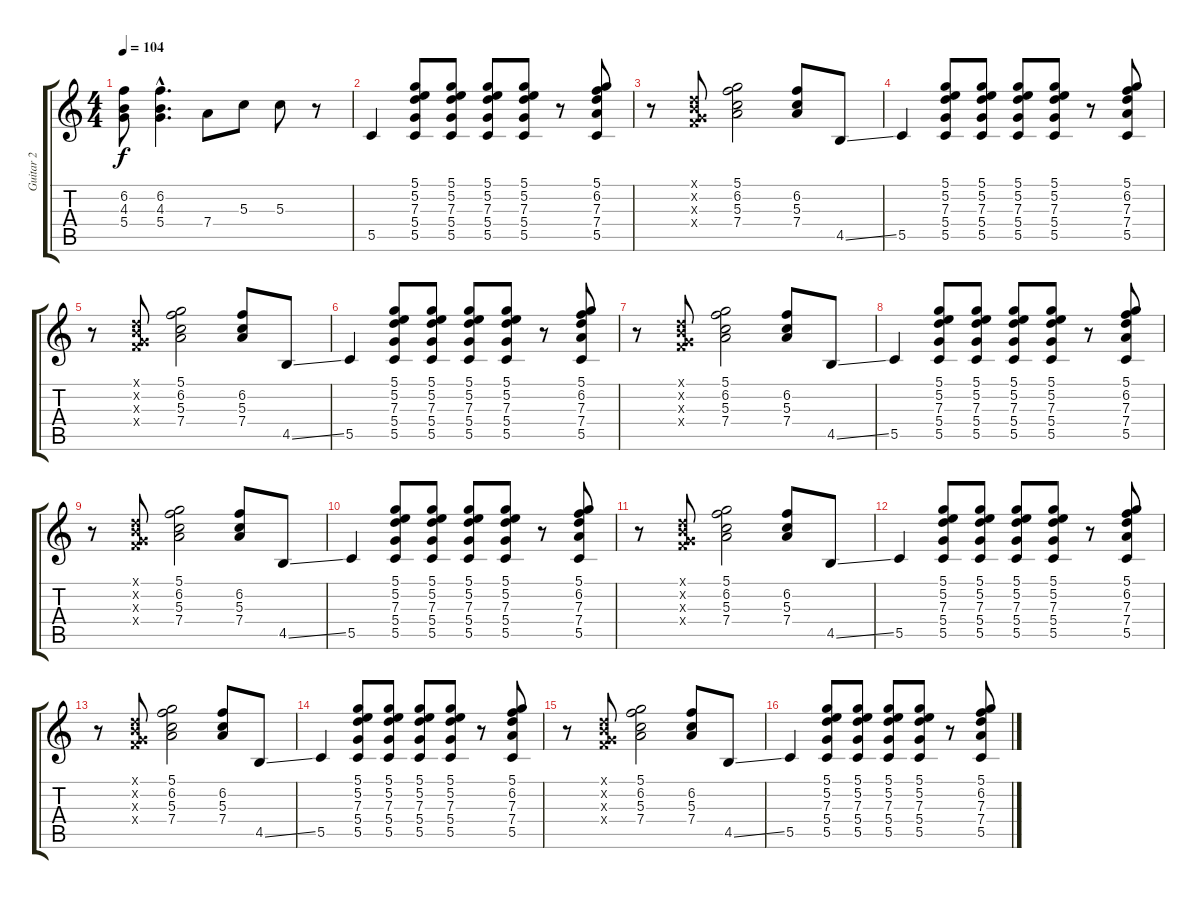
\track ("Guitar 2" "Guitar 2") {instrument electricguitarclean}
\staff {score tabs}
\tuning (D4 B3 G3 D3 G2 D2) {hide}
\ts (4 4)
\tempo 104
\clef g2
\ks c
(6.2{t} 4.3{t} 5.4{t}).8{dy f} (6.2{hac} 4.3{hac} 5.4{hac}).4{d} 7.4.8 5.3.8 5.3.8 r.8 |
5.5.4 (5.1 5.2 7.3 5.4 5.5).8 (5.1 5.2 7.3 5.4 5.5).8 (5.1 5.2 7.3 5.4 5.5).8 (5.1 5.2 7.3 5.4 5.5).8 r.8 (5.1 6.2 7.3 7.4 5.5).8 |
r.8 (0.1{x} 0.2{x} 0.3{x} 3.4{x}).8 (5.1 6.2 5.3 7.4).2 (6.2 5.3 7.4).8 4.5{ss}.8 |
5.5.4 (5.1 5.2 7.3 5.4 5.5).8 (5.1 5.2 7.3 5.4 5.5).8 (5.1 5.2 7.3 5.4 5.5).8 (5.1 5.2 7.3 5.4 5.5).8 r.8 (5.1 6.2 7.3 7.4 5.5).8 |
r.8 (0.1{x} 0.2{x} 0.3{x} 3.4{x}).8 (5.1 6.2 5.3 7.4).2 (6.2 5.3 7.4).8 4.5{ss}.8 |
5.5.4 (5.1 5.2 7.3 5.4 5.5).8 (5.1 5.2 7.3 5.4 5.5).8 (5.1 5.2 7.3 5.4 5.5).8 (5.1 5.2 7.3 5.4 5.5).8 r.8 (5.1 6.2 7.3 7.4 5.5).8 |
r.8 (0.1{x} 0.2{x} 0.3{x} 3.4{x}).8 (5.1 6.2 5.3 7.4).2 (6.2 5.3 7.4).8 4.5{ss}.8 |
5.5.4 (5.1 5.2 7.3 5.4 5.5).8 (5.1 5.2 7.3 5.4 5.5).8 (5.1 5.2 7.3 5.4 5.5).8 (5.1 5.2 7.3 5.4 5.5).8 r.8 (5.1 6.2 7.3 7.4 5.5).8 |
r.8 (0.1{x} 0.2{x} 0.3{x} 3.4{x}).8 (5.1 6.2 5.3 7.4).2 (6.2 5.3 7.4).8 4.5{ss}.8 |
5.5.4 (5.1 5.2 7.3 5.4 5.5).8 (5.1 5.2 7.3 5.4 5.5).8 (5.1 5.2 7.3 5.4 5.5).8 (5.1 5.2 7.3 5.4 5.5).8 r.8 (5.1 6.2 7.3 7.4 5.5).8 |
r.8 (0.1{x} 0.2{x} 0.3{x} 3.4{x}).8 (5.1 6.2 5.3 7.4).2 (6.2 5.3 7.4).8 4.5{ss}.8 |
5.5.4 (5.1 5.2 7.3 5.4 5.5).8 (5.1 5.2 7.3 5.4 5.5).8 (5.1 5.2 7.3 5.4 5.5).8 (5.1 5.2 7.3 5.4 5.5).8 r.8 (5.1 6.2 7.3 7.4 5.5).8 |
r.8 (0.1{x} 0.2{x} 0.3{x} 3.4{x}).8 (5.1 6.2 5.3 7.4).2 (6.2 5.3 7.4).8 4.5{ss}.8 |
5.5.4 (5.1 5.2 7.3 5.4 5.5).8 (5.1 5.2 7.3 5.4 5.5).8 (5.1 5.2 7.3 5.4 5.5).8 (5.1 5.2 7.3 5.4 5.5).8 r.8 (5.1 6.2 7.3 7.4 5.5).8 |
r.8 (0.1{x} 0.2{x} 0.3{x} 3.4{x}).8 (5.1 6.2 5.3 7.4).2 (6.2 5.3 7.4).8 4.5{ss}.8 |
5.5.4 (5.1 5.2 7.3 5.4 5.5).8 (5.1 5.2 7.3 5.4 5.5).8 (5.1 5.2 7.3 5.4 5.5).8 (5.1 5.2 7.3 5.4 5.5).8 r.8 (5.1 6.2 7.3 7.4 5.5).8
